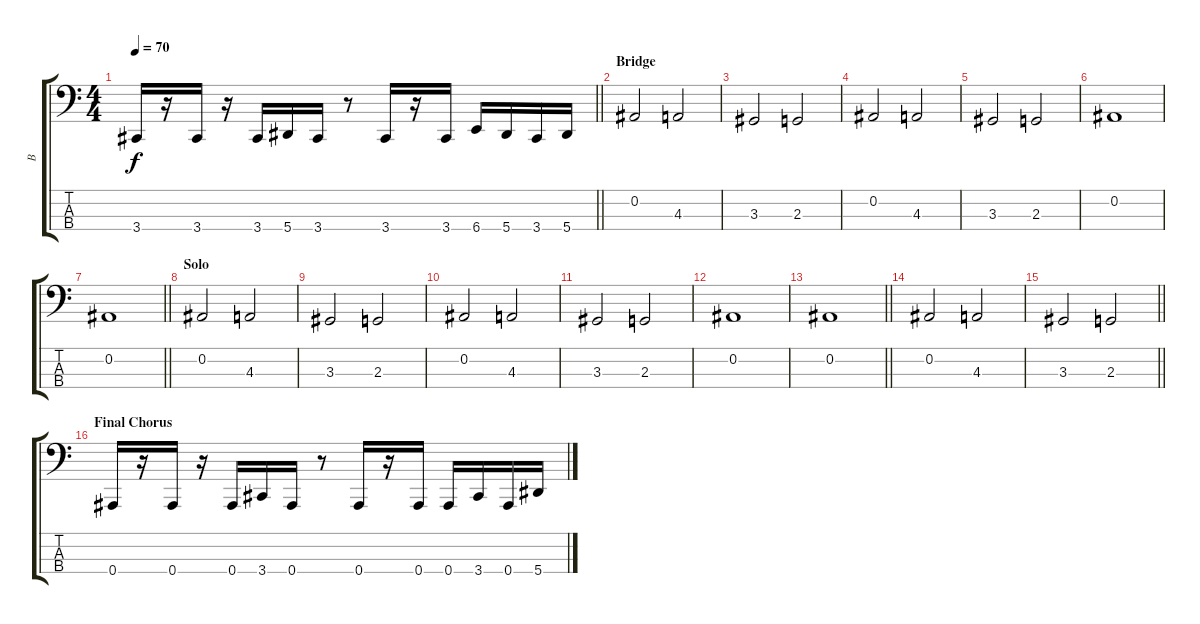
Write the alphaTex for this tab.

\track ("B" "B") {instrument electricbassfinger}
\staff {score tabs}
\tuning (Eb2 Bb1 F1 Bb0) {hide}
\ts (4 4)
\tempo 70
\clef f4
\barLineRight lightlight
\ks c
3.4.16{dy f} r.16 3.4.16 r.16 3.4.16 5.4.16 3.4.16 r.8 3.4.16 r.16 3.4.16 6.4.16 5.4.16 3.4.16 5.4.16 |
\section ("" "Bridge")
0.2.2 4.3.2 |
3.3.2 2.3.2 |
0.2.2 4.3.2 |
3.3.2 2.3.2 |
0.2.1 |
\barLineRight lightlight
0.2.1 |
\section ("" "Solo")
0.2.2 4.3.2 |
3.3.2 2.3.2 |
0.2.2 4.3.2 |
3.3.2 2.3.2 |
0.2.1 |
\barLineRight lightlight
0.2.1 |
0.2.2 4.3.2 |
\barLineRight lightlight
3.3.2 2.3.2 |
\section ("" "Final Chorus")
0.4.16 r.16 0.4.16 r.16 0.4.16 3.4.16 0.4.16 r.8 0.4.16 r.16 0.4.16 0.4.16 3.4.16 0.4.16 5.4.16
